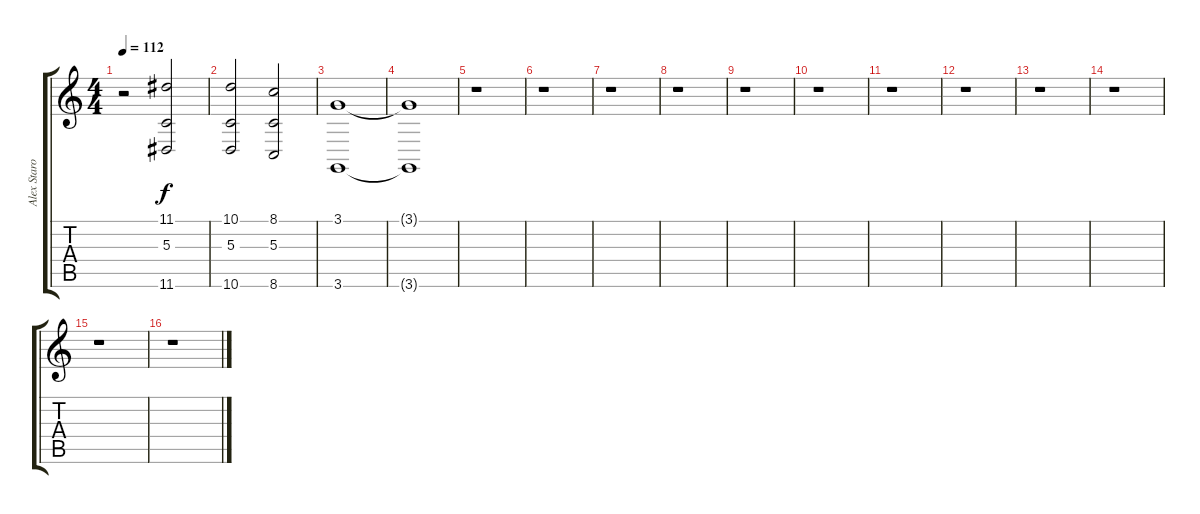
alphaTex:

\track ("Alex Staropoli - String Ensemble" "Alex Staro") {instrument stringensemble1}
\staff {score tabs}
\tuning (E4 B3 G3 D3 A2 E2) {hide}
\ts (4 4)
\tempo 112
\clef g2
\ks c
r.2{dy f} (11.1 5.3 11.6).2 |
(10.1 5.3 10.6).2 (8.1 5.3 8.6).2 |
(3.1 3.6).1 |
(3.1{t} 3.6{t}).1 |
r.1 |
r.1 |
r.1 |
r.1 |
r.1 |
r.1 |
r.1 |
r.1 |
r.1 |
r.1 |
r.1 |
r.1
